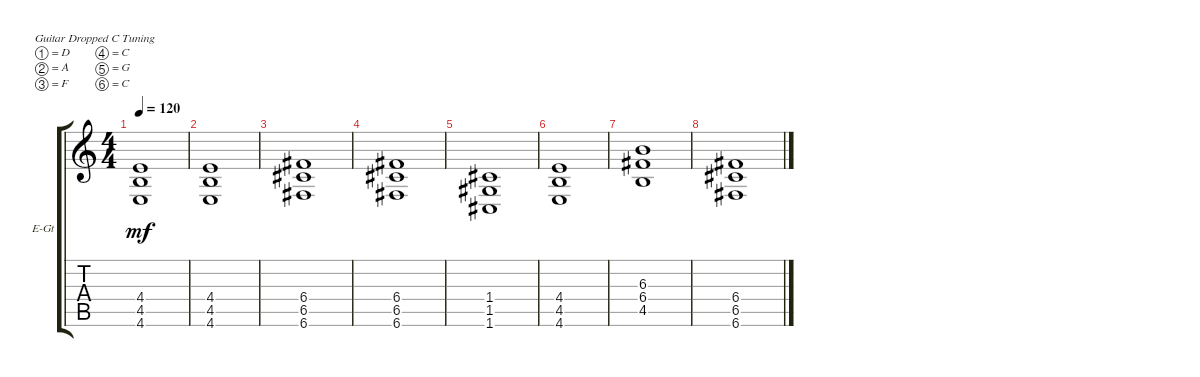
\defaultSystemsLayout 4
\bracketExtendMode groupsimilarinstruments
\firstSystemTrackNameOrientation horizontal
\otherSystemsTrackNameOrientation horizontal
\track ("Electric Guitar" "E-Gt") {instrument distortionguitar}
\staff {score tabs}
\tuning (D4 A3 F3 C3 G2 C2)
\ts (4 4)
\tempo 120
\clef g2
\ks c
(4.6 4.5 4.4).1{dy mf} |
(4.6 4.5 4.4).1 |
(6.6 6.5 6.4).1 |
(6.6 6.5 6.4).1 |
(1.6 1.5 1.4).1 |
(4.6 4.5 4.4).1 |
(4.5 6.4 6.3).1 |
(6.6 6.5 6.4).1
